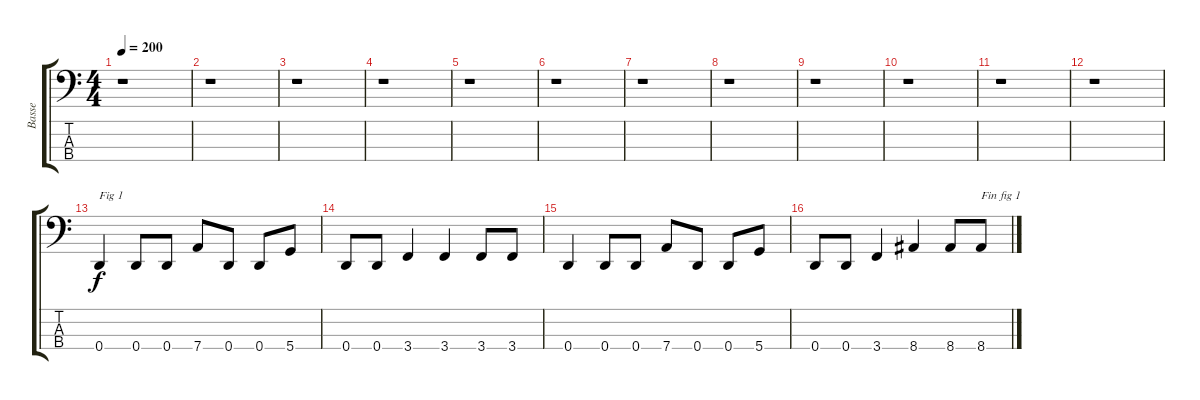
\track ("Basse" "Basse") {instrument electricbasspick}
\staff {score tabs}
\tuning (G2 D2 A1 D1) {hide}
\ts (4 4)
\tempo 200
\clef f4
\ks c
r.1{dy f instrument electricbasspick} |
r.1 |
r.1 |
r.1 |
r.1 |
r.1 |
r.1 |
r.1 |
r.1 |
r.1 |
r.1 |
r.1 |
0.4.4{txt "Fig 1"} 0.4.8 0.4.8 7.4.8 0.4.8 0.4.8 5.4.8 |
0.4.8 0.4.8 3.4.4 3.4.4 3.4.8 3.4.8 |
0.4.4 0.4.8 0.4.8 7.4.8 0.4.8 0.4.8 5.4.8 |
0.4.8 0.4.8 3.4.4 8.4.4 8.4.8 8.4.8{txt "Fin fig 1"}
